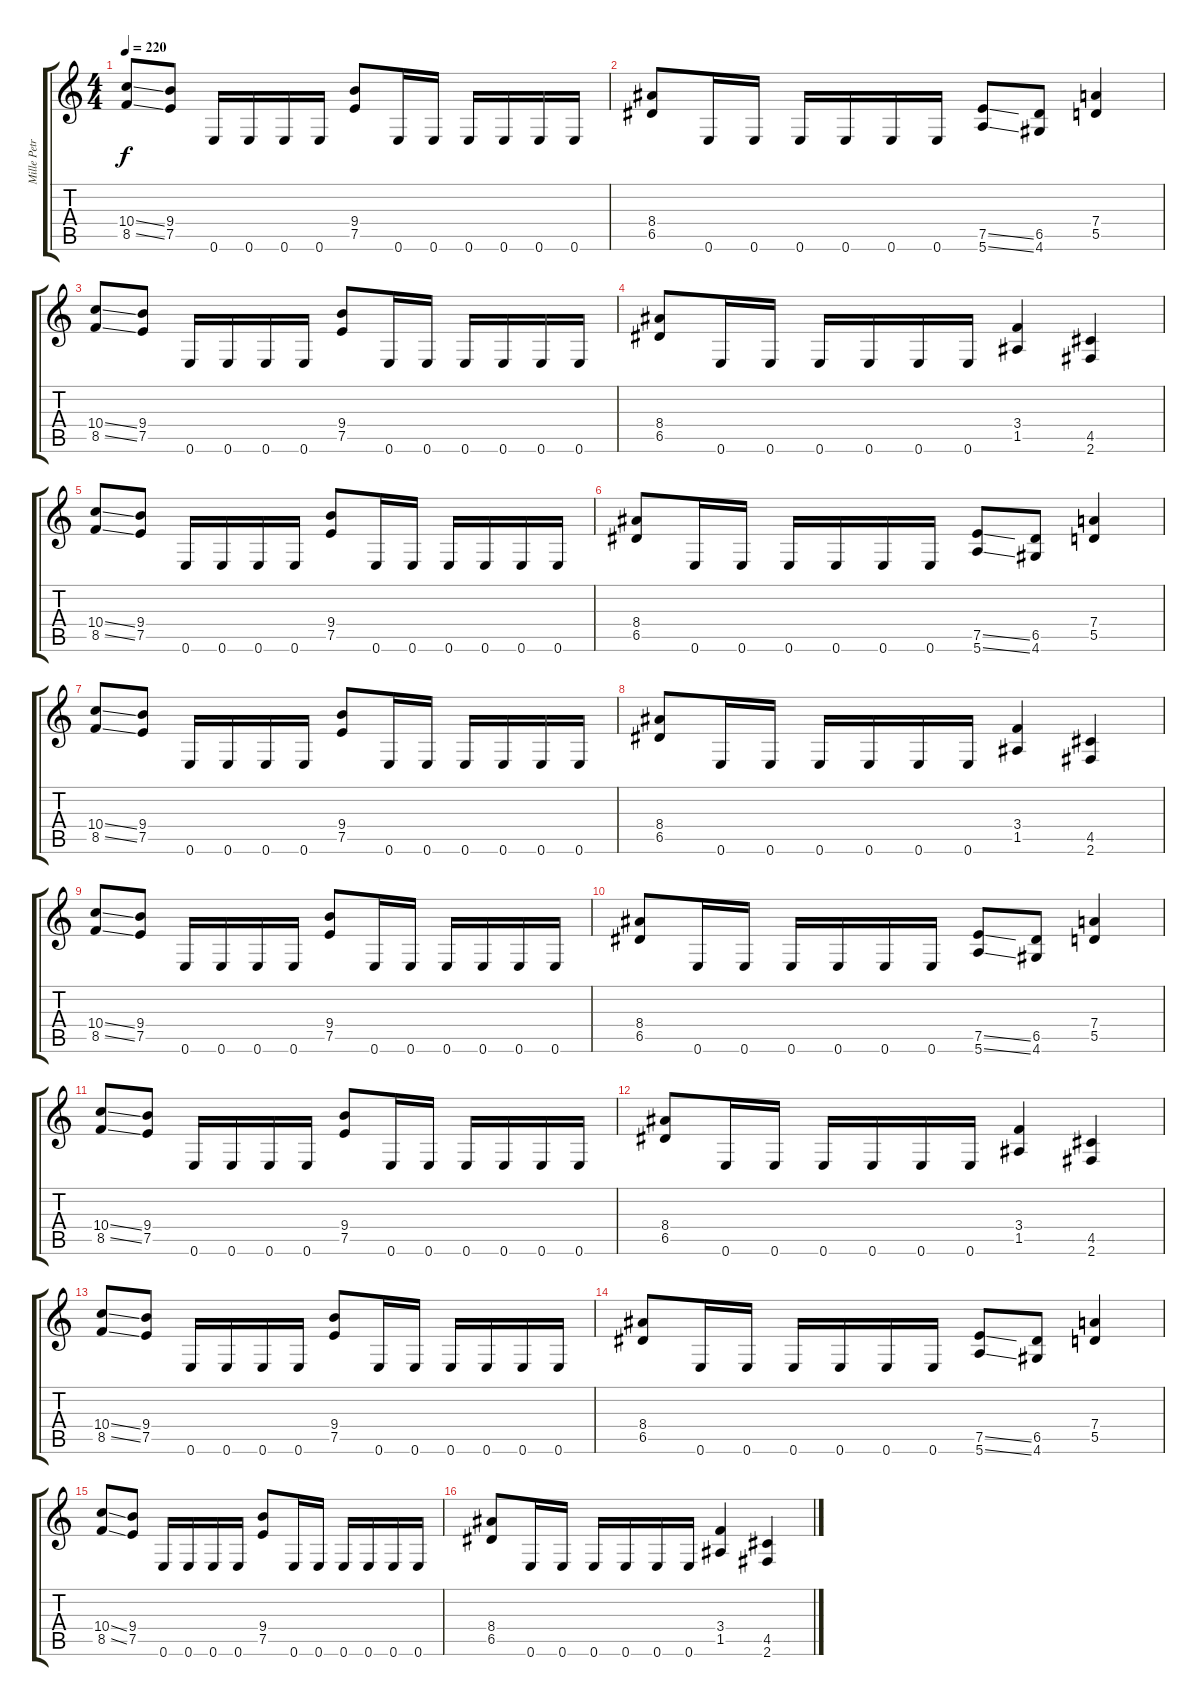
\track ("Mille Petrozza" "Mille Petr") {instrument distortionguitar}
\staff {score tabs}
\tuning (E4 B3 G3 D3 A2 E2) {hide}
\ts (4 4)
\tempo 220
\clef g2
\ks c
(10.4{ss} 8.5{ss}).8{dy f instrument distortionguitar} (9.4 7.5).8 0.6.16 0.6.16 0.6.16 0.6.16 (9.4 7.5).8 0.6.16 0.6.16 0.6.16 0.6.16 0.6.16 0.6.16 |
(8.4 6.5).8 0.6.16 0.6.16 0.6.16 0.6.16 0.6.16 0.6.16 (7.5{ss} 5.6{ss}).8 (6.5 4.6).8 (7.4 5.5).4 |
(10.4{ss} 8.5{ss}).8 (9.4 7.5).8 0.6.16 0.6.16 0.6.16 0.6.16 (9.4 7.5).8 0.6.16 0.6.16 0.6.16 0.6.16 0.6.16 0.6.16 |
(8.4 6.5).8 0.6.16 0.6.16 0.6.16 0.6.16 0.6.16 0.6.16 (3.4 1.5).4 (4.5 2.6).4 |
(10.4{ss} 8.5{ss}).8 (9.4 7.5).8 0.6.16 0.6.16 0.6.16 0.6.16 (9.4 7.5).8 0.6.16 0.6.16 0.6.16 0.6.16 0.6.16 0.6.16 |
(8.4 6.5).8 0.6.16 0.6.16 0.6.16 0.6.16 0.6.16 0.6.16 (7.5{ss} 5.6{ss}).8 (6.5 4.6).8 (7.4 5.5).4 |
(10.4{ss} 8.5{ss}).8 (9.4 7.5).8 0.6.16 0.6.16 0.6.16 0.6.16 (9.4 7.5).8 0.6.16 0.6.16 0.6.16 0.6.16 0.6.16 0.6.16 |
(8.4 6.5).8 0.6.16 0.6.16 0.6.16 0.6.16 0.6.16 0.6.16 (3.4 1.5).4 (4.5 2.6).4 |
(10.4{ss} 8.5{ss}).8 (9.4 7.5).8 0.6.16 0.6.16 0.6.16 0.6.16 (9.4 7.5).8 0.6.16 0.6.16 0.6.16 0.6.16 0.6.16 0.6.16 |
(8.4 6.5).8 0.6.16 0.6.16 0.6.16 0.6.16 0.6.16 0.6.16 (7.5{ss} 5.6{ss}).8 (6.5 4.6).8 (7.4 5.5).4 |
(10.4{ss} 8.5{ss}).8 (9.4 7.5).8 0.6.16 0.6.16 0.6.16 0.6.16 (9.4 7.5).8 0.6.16 0.6.16 0.6.16 0.6.16 0.6.16 0.6.16 |
(8.4 6.5).8 0.6.16 0.6.16 0.6.16 0.6.16 0.6.16 0.6.16 (3.4 1.5).4 (4.5 2.6).4 |
(10.4{ss} 8.5{ss}).8 (9.4 7.5).8 0.6.16 0.6.16 0.6.16 0.6.16 (9.4 7.5).8 0.6.16 0.6.16 0.6.16 0.6.16 0.6.16 0.6.16 |
(8.4 6.5).8 0.6.16 0.6.16 0.6.16 0.6.16 0.6.16 0.6.16 (7.5{ss} 5.6{ss}).8 (6.5 4.6).8 (7.4 5.5).4 |
(10.4{ss} 8.5{ss}).8 (9.4 7.5).8 0.6.16 0.6.16 0.6.16 0.6.16 (9.4 7.5).8 0.6.16 0.6.16 0.6.16 0.6.16 0.6.16 0.6.16 |
(8.4 6.5).8 0.6.16 0.6.16 0.6.16 0.6.16 0.6.16 0.6.16 (3.4 1.5).4 (4.5 2.6).4
